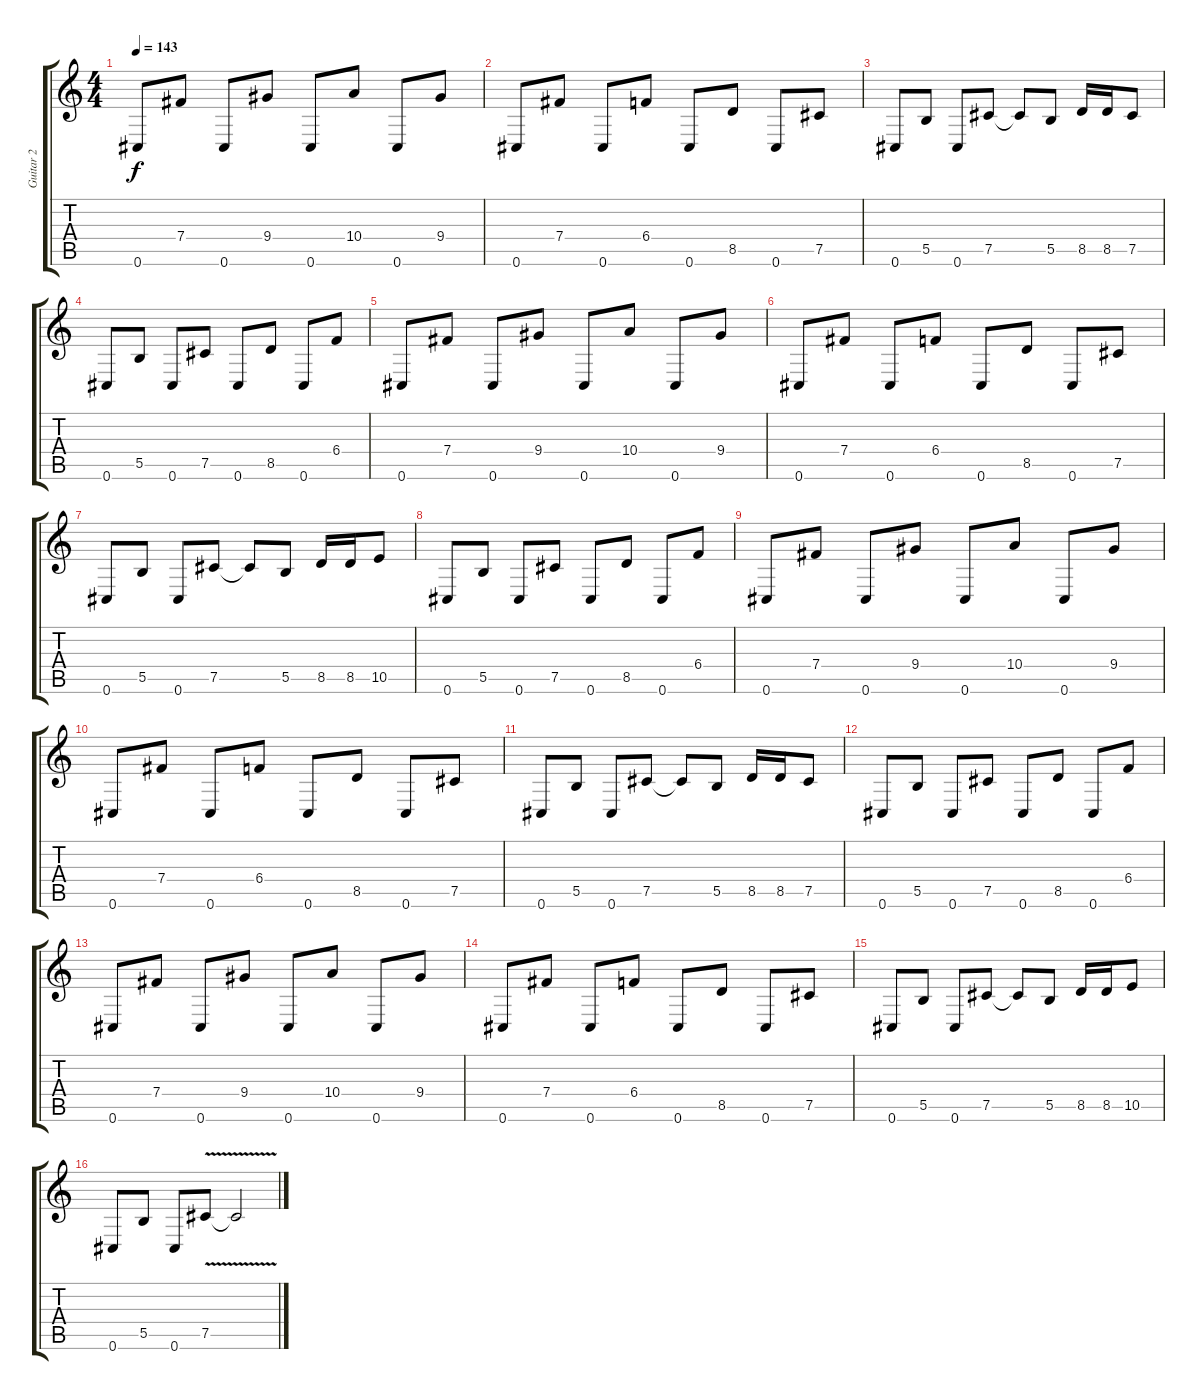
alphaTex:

\track ("Guitar 2" "Guitar 2") {instrument distortionguitar}
\staff {score tabs}
\tuning (Db4 Ab3 E3 B2 Gb2 Db2) {hide}
\ts (4 4)
\tempo 143
\clef g2
\ks c
0.6.8{dy f} 7.4.8 0.6.8 9.4.8 0.6.8 10.4.8 0.6.8 9.4.8 |
0.6.8 7.4.8 0.6.8 6.4.8 0.6.8 8.5.8 0.6.8 7.5.8 |
0.6.8 5.5.8 0.6.8 7.5.8 7.5{t}.8 5.5.8 8.5.16 8.5.16 7.5.8 |
0.6.8 5.5.8 0.6.8 7.5.8 0.6.8 8.5.8 0.6.8 6.4.8 |
0.6.8 7.4.8 0.6.8 9.4.8 0.6.8 10.4.8 0.6.8 9.4.8 |
0.6.8 7.4.8 0.6.8 6.4.8 0.6.8 8.5.8 0.6.8 7.5.8 |
0.6.8 5.5.8 0.6.8 7.5.8 7.5{t}.8 5.5.8 8.5.16 8.5.16 10.5.8 |
0.6.8 5.5.8 0.6.8 7.5.8 0.6.8 8.5.8 0.6.8 6.4.8 |
0.6.8 7.4.8 0.6.8 9.4.8 0.6.8 10.4.8 0.6.8 9.4.8 |
0.6.8 7.4.8 0.6.8 6.4.8 0.6.8 8.5.8 0.6.8 7.5.8 |
0.6.8 5.5.8 0.6.8 7.5.8 7.5{t}.8 5.5.8 8.5.16 8.5.16 7.5.8 |
0.6.8 5.5.8 0.6.8 7.5.8 0.6.8 8.5.8 0.6.8 6.4.8 |
0.6.8 7.4.8 0.6.8 9.4.8 0.6.8 10.4.8 0.6.8 9.4.8 |
0.6.8 7.4.8 0.6.8 6.4.8 0.6.8 8.5.8 0.6.8 7.5.8 |
0.6.8 5.5.8 0.6.8 7.5.8 7.5{t}.8 5.5.8 8.5.16 8.5.16 10.5.8 |
\section ("" "")
0.6.8 5.5.8 0.6.8 7.5{v}.8 7.5{t}.2
